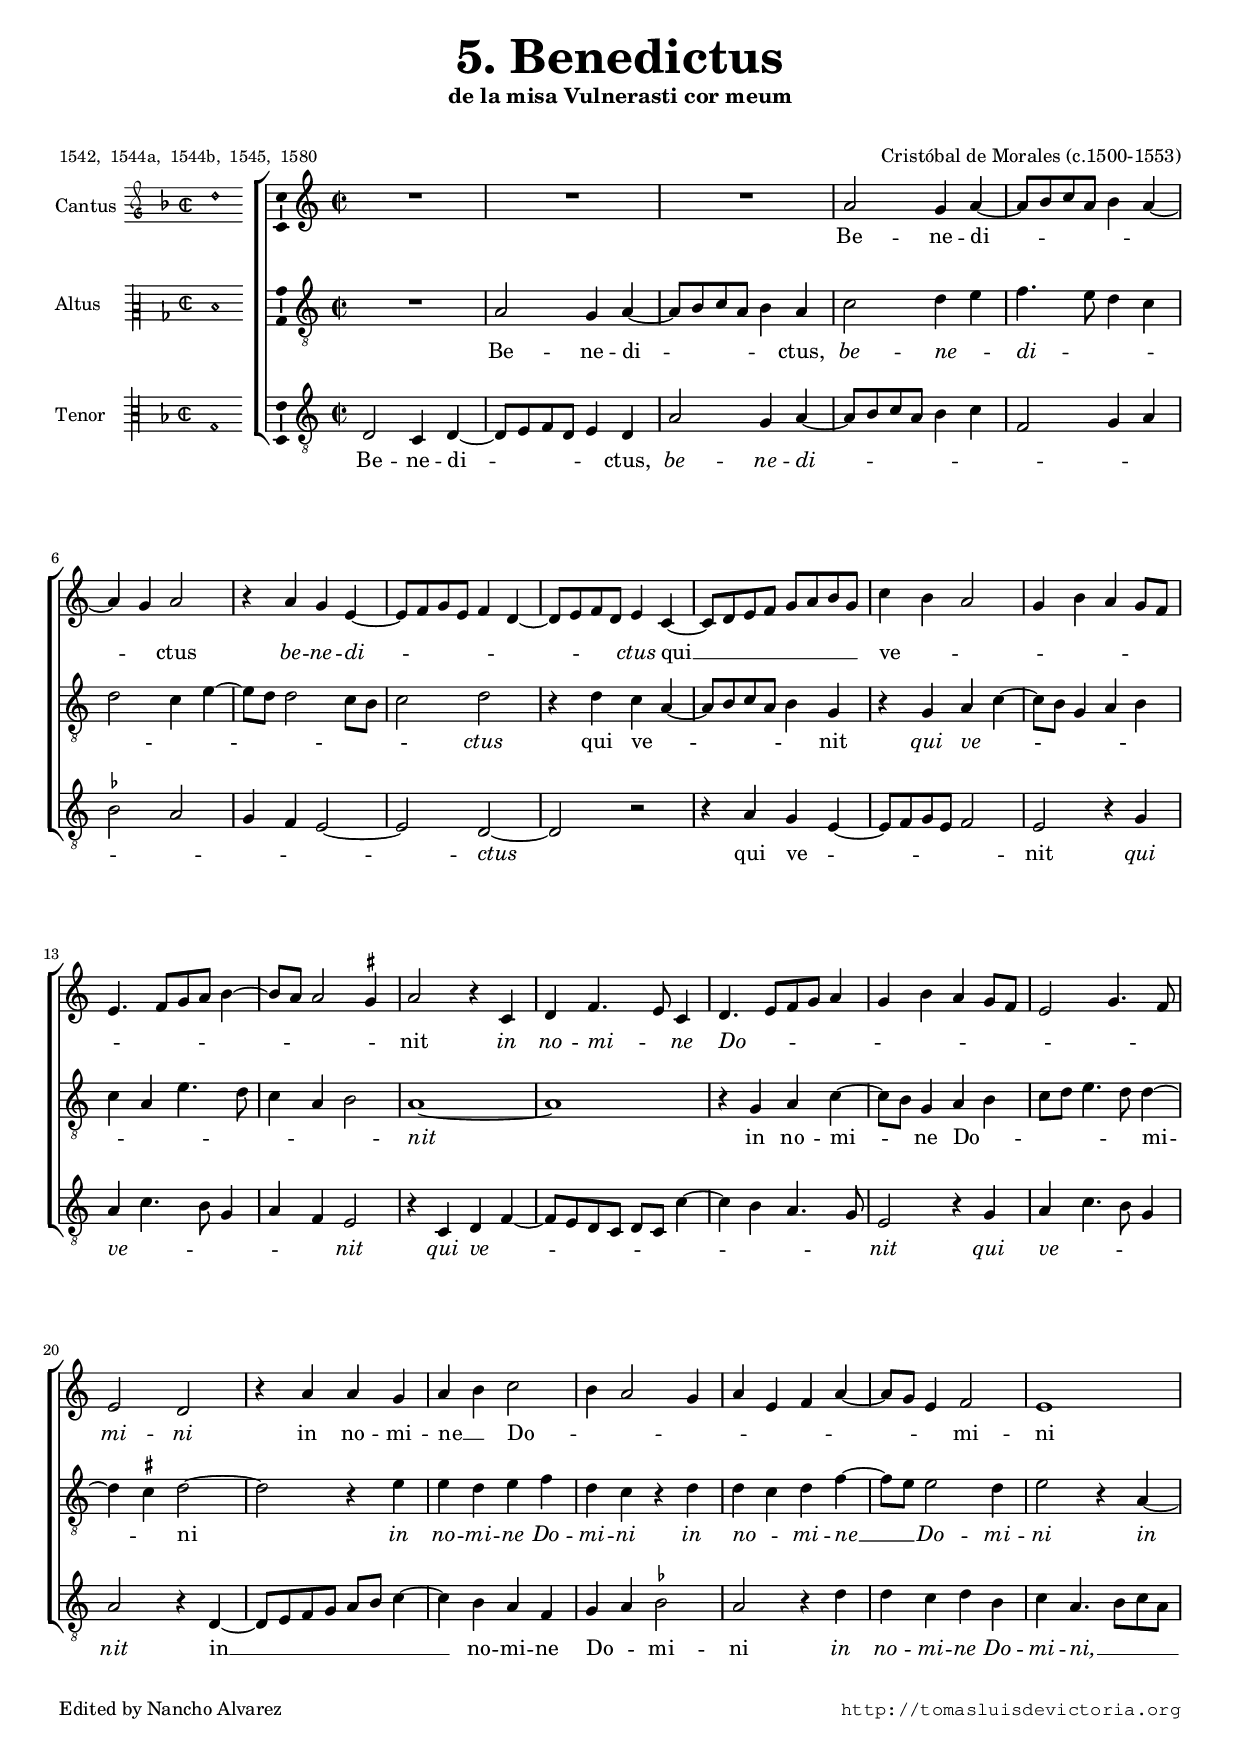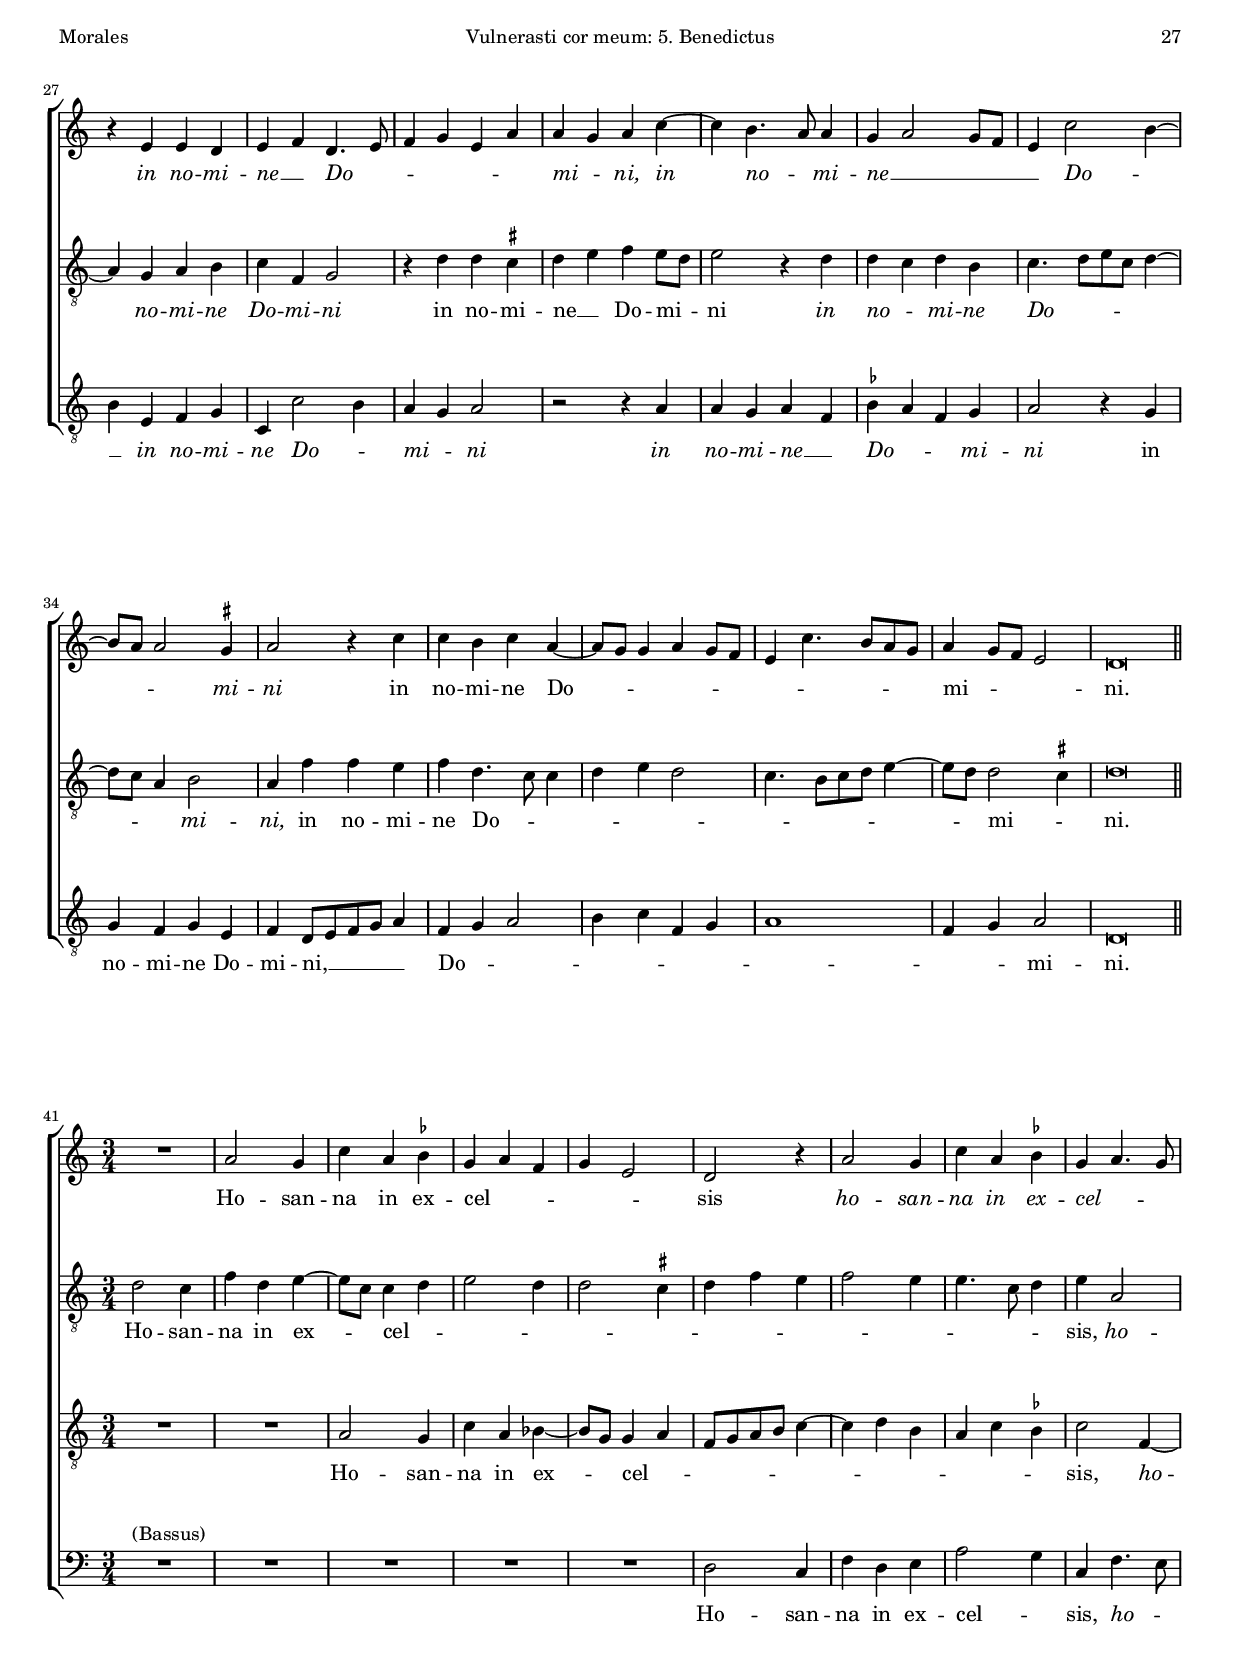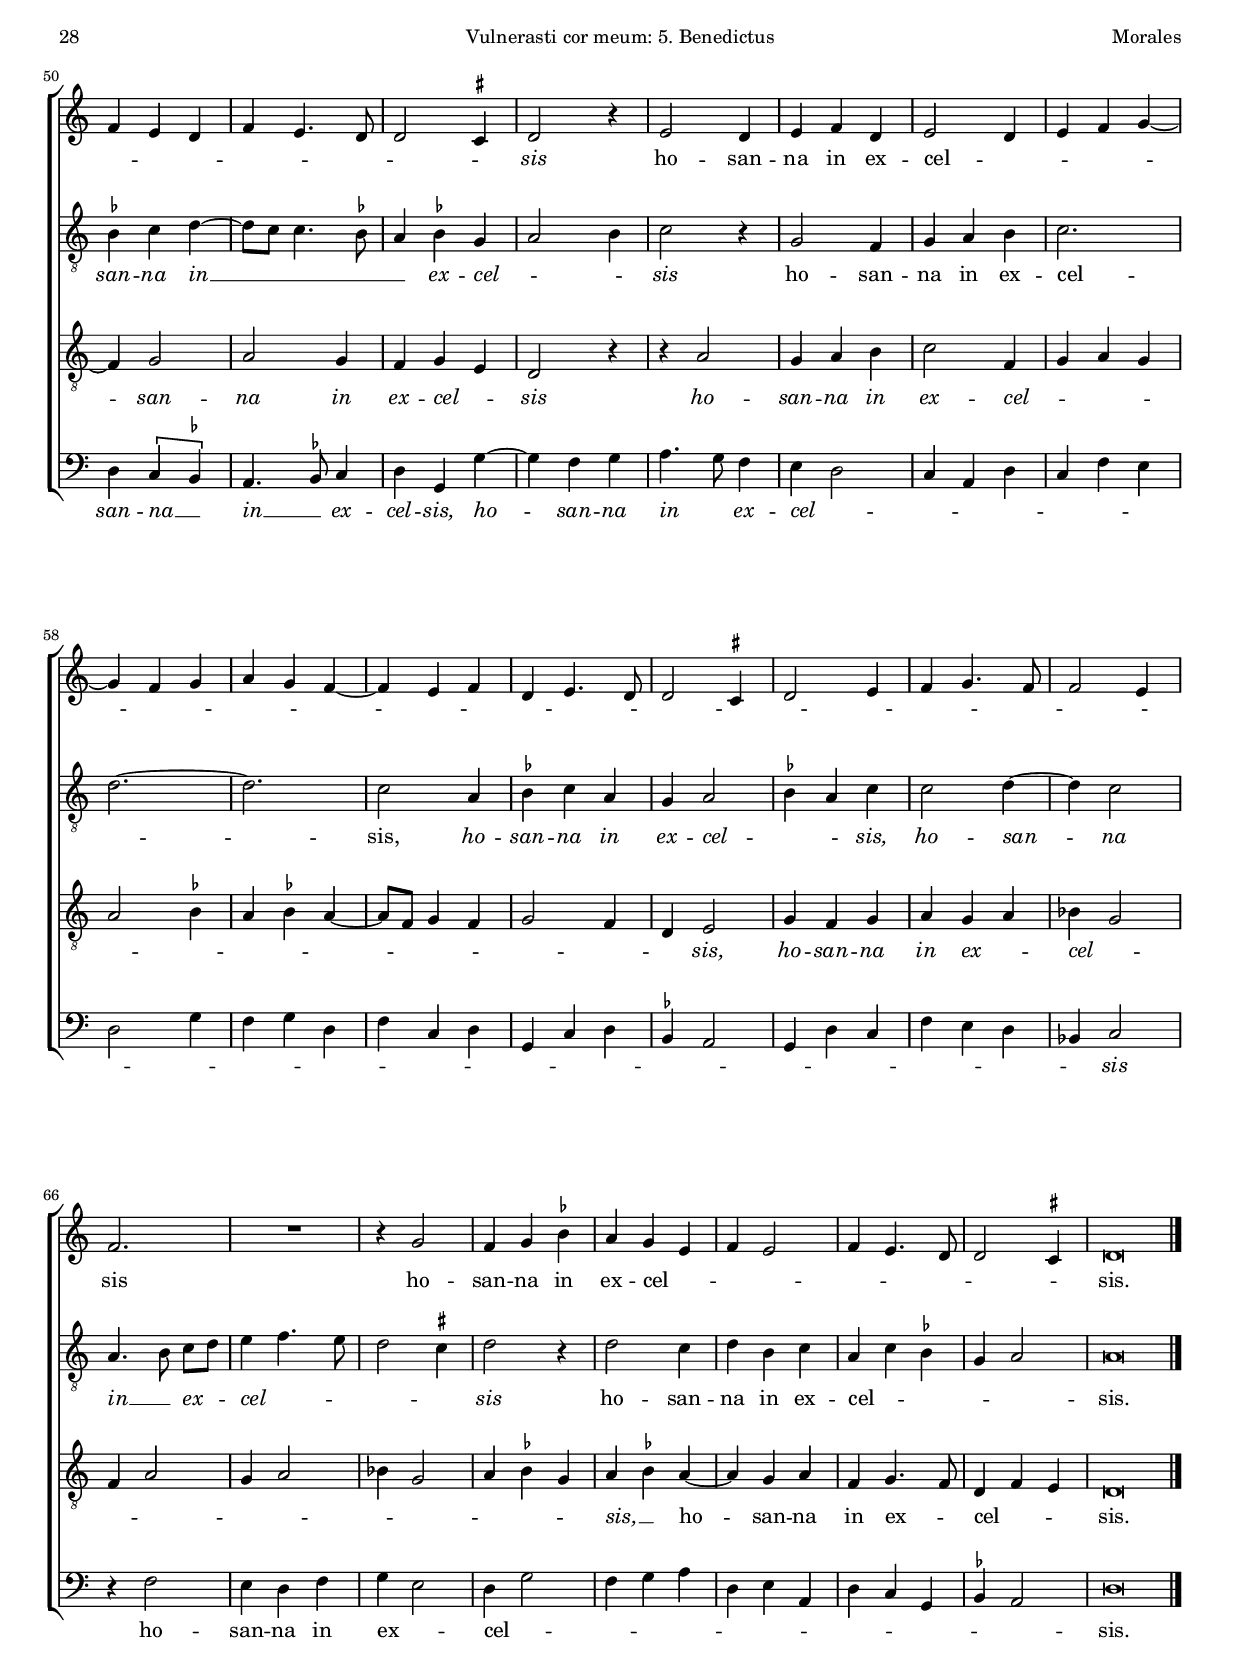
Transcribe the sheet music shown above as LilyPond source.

\version "2.18.0"

#(set-default-paper-size "a4")
#(set-global-staff-size 16.4)
#(ly:set-option 'point-and-click #f)
%mobile -s16.0 -i3.2

italicas=\override LyricText.font-shape = #'italic
rectas=\override LyricText.font-shape = #'upright
ss=\once \set suggestAccidentals = ##t
incipitwidth = 20

htitle="Vulnerasti cor meum: 5. Benedictus"
hcomposer="Morales"

\header {
	title=\markup{\fontsize #4 "5. Benedictus"}
	subtitle=\markup{"de la misa Vulnerasti cor meum"}
	subsubtitle=\markup{\null \vspace #1 }
        composer="Cristóbal de Morales (c.1500-1553)"
        pdfauthor=\composer
	%opus="(-)"
	poet=\markup{\smaller "1542,  1544a,  1544b,  1545,  1580"}
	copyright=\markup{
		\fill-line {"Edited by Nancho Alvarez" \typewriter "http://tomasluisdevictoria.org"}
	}
%	tagline=""
}




global={\key f \major \time 2/2  \skip 1*40 \bar "||" \time 3/4 \break
					\skip 1*3/4*34 \bar "|."
}

cantus={
	R1*4/4 |
	R1*4/4 |
	R1*4/4 |
	d''2 c''4 d'' ~ |
%5
	d''8 e'' f'' d'' e''4 d'' ~ |
	d'' c'' d''2 |
	r4 d'' c'' a' ~ |
	a'8 bes' c'' a' bes'4 g' ~ |
	g'8 a' bes' g' a'4 f' ~ |
%10
	f'8 g' a' bes' c'' d'' e'' c'' |
	f''4 e'' d''2 |
	c''4 e'' d'' c''8 bes' |
	a'4.  bes'8[ c'' d''] e''4 ~ |
	e''8 d'' d''2 \ss cis''4 |
%15
	d''2 r4 f' |
	g' bes'4. a'8 f'4 |
	g'4.  a'8[ bes' c''] d''4 |
	c'' e'' d'' c''8 bes' |
	a'2 c''4. bes'8 |
%20
	a'2 g' |
	r4 d'' d'' c'' |
	d'' e'' f''2 |
	e''4 d''2 c''4 |
	d'' a' bes' d'' ~ |
%25
	d''8 c'' a'4 bes'2 |
	a'1 |
	r4 a' a' g' |
	a' bes' g'4. a'8 |
	bes'4 c'' a' d'' |
%30
	d'' c'' d'' f'' ~ |
	f'' e''4. d''8 d''4 |
	c'' d''2 c''8 bes' |
	a'4 f''2 e''4 ~ |
	e''8 d'' d''2 \ss cis''4 |
%35
	d''2 r4 f'' |
	f'' e'' f'' d'' ~ |
	d''8 c'' c''4 d'' c''8 bes' |
	a'4 f''4. e''8 d'' c'' |
	d''4 c''8 bes' a'2 |
%40
	g'\breve*1/2 |
	R1*3/4 |
	d''2 c''4 |
	f'' d'' \ss ees'' |
	c'' d'' bes' |
%45
	c'' a'2 |
	g' r4 |
	d''2 c''4 |
	f'' d'' \ss ees'' |
	c'' d''4. c''8 |
%50
	bes'4 a' g' |
	bes' a'4. g'8 |
	g'2 \ss fis'4 |
	g'2 r4 |
	a'2 g'4 |
%55
	a' bes' g' |
	a'2 g'4 |
	a' bes' c'' ~ |
	c'' bes' c'' |
	d'' c'' bes' ~ |
%60
	bes' a' bes' |
	g' a'4. g'8 |
	g'2 \ss fis'4 |
	g'2 a'4 |
	bes' c''4. bes'8 |
%65
	bes'2 a'4 |
	bes'2. |
	R1*3/4 |
	r4 c''2 |
	bes'4 c'' \ss ees'' |
%70
	d'' c'' a' |
	bes' a'2 |
	bes'4 a'4. g'8 |
	g'2 \ss fis'4 |
	g'\breve*3/8 
}

altus={
	R1*4/4 |
	d'2 c'4 d' ~ |
	d'8 e' f' d' e'4 d' |
	f'2 g'4 a' |
%5
	bes'4. a'8 g'4 f' |
	g'2 f'4 a' ~ |
	a'8 g' g'2 f'8 e' |
	f'2 g' |
	r4 g' f' d' ~ |
%10
	d'8 e' f' d' e'4 c' |
	r c' d' f' ~ |
	f'8 e' c'4 d' e' |
	f' d' a'4. g'8 |
	f'4 d' e'2 |
%15
	d'1 ~ |
	d' |
	r4 c' d' f' ~ |
	f'8 e' c'4 d' e' |
	f'8 g' a'4. g'8 g'4 ~ |
%20
	g' \ss fis' g'2 ~ |
	g' r4 a' |
	a' g' a' bes' |
	g' f' r g' |
	g' f' g' bes' ~ |
%25
	bes'8 a' a'2 g'4 |
	a'2 r4 d' ~ |
	d' c' d' e' |
	f' bes c'2 |
	r4 g' g' \ss fis' |
%30
	g' a' bes' a'8 g' |
	a'2 r4 g' |
	g' f' g' e' |
	f'4.  g'8[ a' f'] g'4 ~ |
	g'8 f' d'4 e'2 |
%35
	d'4 bes' bes' a' |
	bes' g'4. f'8 f'4 |
	g' a' g'2 |
	f'4.  e'8[ f' g'] a'4 ~ |
	a'8 g' g'2 \ss fis'4 |
%40
	g'\breve*1/2 |
	g'2 f'4 |
	bes' g' a' ~ |
	a'8 f' f'4 g' |
	a'2 g'4 |
%45
	g'2 \ss fis'4 |
	g' bes' a' |
	bes'2 a'4 |
	a'4. f'8 g'4 |
	a' d'2 |
%50
	\ss ees'4 f' g' ~ |
	g'8 f' f'4. \ss ees'8 |
	d'4 \ss ees' c' |
	d'2 e'4 |
	f'2 r4 |
%55
	c'2 bes4 |
	c' d' e' |
	f'2. |
	g' ~ |
	g' |
%60
	f'2 d'4 |
	\ss ees' f' d' |
	c' d'2 |
	\ss ees'4 d' f' |
	f'2 g'4 ~ |
%65
	g' f'2 |
	d'4. e'8  f'[ g'] |
	a'4 bes'4. a'8 |
	g'2 \ss fis'4 |
	g'2 r4 |
%70
	g'2 f'4 |
	g' e' f' |
	d' f' \ss ees' |
	c' d'2 |
	d'\breve*3/8
}

tenor={
	g2 f4 g ~ |
	g8 a bes g a4 g |
	d'2 c'4 d' ~ |
	d'8 e' f' d' e'4 f' |
%5
	bes2 c'4 d' |
	\ss ees'2 d' |
	c'4 bes a2 ~ |
	a g ~ |
	g r |
%10
	r4 d' c' a ~ |
	a8 bes c' a bes2 |
	a r4 c' |
	d' f'4. e'8 c'4 |
	d' bes a2 |
%15
	r4 f g bes ~ |
	bes8 a g f g f f'4 ~ |
	f' e' d'4. c'8 |
	a2 r4 c' |
	d' f'4. e'8 c'4 |
%20
	d'2 r4 g ~ |
	g8 a bes c' d' e' f'4 ~ |
	f' e' d' bes |
	c' d' \ss ees'2 |
	d' r4 g' |
%25
	g' f' g' e' |
	f' d'4. e'8 f' d' |
	e'4 a bes c' |
	f f'2 e'4 |
	d' c' d'2 |
%30
	r r4 d' |
	d' c' d' bes |
	\ss ees' d' bes c' |
	d'2 r4 c' |
	c' bes c' a |
%35
	bes  g8[ a bes c'] d'4 |
	bes c' d'2 |
	e'4 f' bes c' |
	d'1 |
	bes4 c' d'2 |
%40
	g\breve*1/2 |
	\time 3/4 R1*3/4 |
	R1*3/4 |
	d'2 c'4 |
	f' d' ees' ~ |
%45
	ees'8 c' c'4 d' |
	bes8 c' d' e' f'4 ~ |
	f' g' e' |
	d' f' \ss ees' |
	f'2 bes4 ~ |
%50
	bes c'2 |
	d' c'4 |
	bes c' a |
	g2 r4 |
	r d'2 |
%55
	c'4 d' e' |
	f'2 bes4 |
	c' d' c' |
	d'2 \ss ees'4 |
	d' \ss ees' d' ~ |
%60
	d'8 bes c'4 bes |
	c'2 bes4 |
	g a2 |
	c'4 bes c' |
	d' c' d' |
%65
	ees' c'2 |
	bes4 d'2 |
	c'4 d'2 |
	ees'4 c'2 |
	d'4 \ss ees' c' |
%70
	d' \ss ees' d' ~ |
	d' c' d' |
	bes c'4. bes8 |
	g4 bes a |
	g\breve*3/8
}

bassus={
	R1*4/4 |
	R1*4/4 |
	R1*4/4 |
	R1*4/4 |
%5
	R1*4/4 |
	R1*4/4 |
	R1*4/4 |
	R1*4/4 |
	R1*4/4 |
%10
	R1*4/4 |
	R1*4/4 |
	R1*4/4 |
	R1*4/4 |
	R1*4/4 |
%15
	R1*4/4 |
	R1*4/4 |
	R1*4/4 |
	R1*4/4 |
	R1*4/4 |
%20
	R1*4/4 |
	R1*4/4 |
	R1*4/4 |
	R1*4/4 |
	R1*4/4 |
%25
	R1*4/4 |
	R1*4/4 |
	R1*4/4 |
	R1*4/4 |
	R1*4/4 |
%30
	R1*4/4 |
	R1*4/4 |
	R1*4/4 |
	R1*4/4 |
	R1*4/4 |
%35
	R1*4/4 |
	R1*4/4 |
	R1*4/4 |
	R1*4/4 |
	R1*4/4 |
%40
	R1*4/4 |
	\override Score.TimeSignature.break-visibility = ##(#f #t #t)
	\once \override TextScript.padding = #1
	s4*0^\markup{"(Bassus)"}
	\time 3/4 R1*3/4 |
	R1*3/4 |
	R1*3/4 |
	R1*3/4 |
%45
	R1*3/4 |
	g2 f4 |
	bes g a |
	d'2 c'4 |
	f bes4. a8 |
%50
	g4 \[f \ss ees\] |
	d4. \ss ees8 f4 |
	g c c' ~ |
	c' bes c' |
	d'4. c'8 bes4 |
%55
	a g2 |
	f4 d g |
	f bes a |
	g2 c'4 |
	bes c' g |
%60
	bes f g |
	c f g |
	\ss ees d2 |
	c4 g f |
	bes a g |
%65
	ees f2 |
	r4 bes2 |
	a4 g bes |
	c' a2 |
	g4 c'2 |
%70
	bes4 c' d' |
	g a d |
	g f c |
	\ss ees d2 |
	g\breve*3/8
}

textocantus=\lyricmode{
Be -- ne -- di -- _ _ _ _ _ _ _ _ ctus
\italicas
be -- ne -- di -- _ _ _ _ _ _ _ _ _ _ ctus 
\rectas
qui __ _ _ _ _ _ _ _ _ ve -- _ _ _ _ _ _ _ _ _ _ _ _ _ _ _ _ nit
\italicas
in no -- mi -- _ ne Do -- _ _ _ _ _ _ _ _ _ _ _ _ mi -- ni
\rectas
in no -- mi -- ne __ _ Do -- _ _ _ _ _ _ _ _ _ _ mi -- ni
\italicas
in no -- mi -- ne __ _ Do -- _ _ _ _ _ mi -- _ ni,
in _ no -- _ mi -- ne __ _ _ _ _ Do -- _ _ _ _ mi -- ni
\rectas
in no -- mi -- ne Do -- _ _ _ _ _ _ _ _ _ _ _ mi -- _ _ _ ni.
Ho -- san -- na in ex -- cel -- _ _ _ _ sis
\italicas
ho -- san -- na in ex -- cel -- _ _ _ _ _ _ _ _ _ _ sis
\rectas
ho -- san -- na in ex -- cel -- _ _ _ _ _ _ _ _ _ _ _ _ _ _ _ _ _ _ _ _ _ _ _ _ _ sis
ho -- san -- na in ex -- cel -- _ _ _ _ _ _ _ _ sis.
}

textoaltus=\lyricmode{
Be -- ne -- di -- _ _ _ _ _ ctus,
\italicas
be -- ne -- _ di -- _ _ _ _ _ _ _ _ _ _ _ _ ctus
\rectas
qui ve -- _ _ _ _ _ _ nit
\italicas
qui ve -- _ _ _ _ _ _ _ _ _ _ _ _ _ nit _
\rectas
in no -- mi -- _ _ ne Do -- _ _ _ _ _ mi -- _ _ ni _
\italicas
in no -- mi -- ne Do -- mi -- ni
in no -- _ mi -- ne __ _ _ Do -- mi -- ni
in _ no -- mi -- ne Do -- mi -- ni
\rectas
in no -- mi -- ne __ _ Do -- mi -- _ ni
\italicas
in no -- _ mi -- ne Do -- _ _ _ _ _ _ _ mi -- ni,
\rectas
in no -- mi -- ne Do -- _ _ _ _ _ _ _ _ _ _ _ _ mi -- _ ni.
Ho -- san -- na in ex -- _ _ cel -- _ _ _ _ _ _ _ _ _ _ _ _ _ sis,
\italicas
ho -- san -- na in __ _ _ _ _ _ ex -- cel -- _ _ sis
\rectas
ho -- san -- na in ex -- cel -- _ _ sis,
\italicas
ho -- san -- na in ex -- cel -- _ _ sis,
ho -- san -- _ na in __ _ ex -- _ cel -- _ _ _ _ sis
\rectas
ho -- san -- na in ex -- cel -- _ _ _ _ sis.
}

textotenor=\lyricmode{
Be -- ne -- di -- _ _ _ _ _ ctus,
\italicas
be -- ne -- di -- _ _ _ _ _ _ _ _ _ _ _ _ _ _ _ ctus _
\rectas
qui ve -- _ _ _ _ _ _ nit
\italicas
qui ve -- _ _ _ _ _ nit
qui ve -- _ _ _ _ _ _ _ _ _ _ _ _ nit
qui ve -- _ _ _ nit
\rectas
in __ _ _ _ _ _ _ _ _ no -- mi -- ne Do -- _ mi -- ni
\italicas
in no -- mi -- ne Do -- mi -- ni, __ _ _ _ _ 
in no -- mi -- ne Do -- _ mi -- _ ni
in no -- mi -- ne __ _ Do -- _ _ mi -- ni
\rectas
in no -- mi -- ne Do -- mi -- ni, __ _ _ _ _ Do -- _ _ _ _ _ _ _ _ _ mi -- ni.
Ho -- san -- na in ex -- _ _ cel -- _ _ _ _ _ _ _ _ _ _ _ _ sis,
\italicas
ho -- _ san -- na in ex -- cel -- _ sis
ho -- san -- na in ex -- cel -- _ _ _ _ _ _ _ _ _ _ _ _ _ _ _ sis,
ho -- san -- na in ex -- _ cel -- _ _ _ _ _ _ _ _ _ _ sis, __ _
\rectas
ho -- _ san -- na in ex -- _ cel -- _ _ sis.
}

textobassus=\lyricmode{
Ho -- san -- na in ex -- cel -- _ sis,
\italicas
ho -- _ san -- na __ _ in __ _ ex -- cel -- sis,
ho -- _ san -- na in _ ex -- cel -- _ _ _ _ _ _ _ _ _ _ _ _ _ _ _ _ _ _ _ _ _ _ _ _ _ _ _ sis
\rectas
ho -- san -- na in ex -- _ cel -- _ _ _ _ _ _ _ _ _ _ _ _ sis.
}

incipitcantus=\markup{
	\score{
		{ 
		\set Staff.instrumentName="Cantus "
		\override NoteHead.style = #'neomensural
		\override Rest.style = #'neomensural
		\override Staff.TimeSignature.style = #'neomensural
		\cadenzaOn 
		\clef "petrucci-g"
		\key f \major
		\time 2/2
		d''1
		} 
	\layout {
		\context {\Voice
			\remove Ligature_bracket_engraver
			\consists Mensural_ligature_engraver
		}
		line-width=\incipitwidth
		indent = 0
	}
	}
}


incipitaltus=\markup{
	\score{
		{ 
		\set Staff.instrumentName="Altus    "
		\override NoteHead.style = #'neomensural 
		\override Rest.style = #'neomensural
		\override Staff.TimeSignature.style = #'neomensural
		\cadenzaOn 
		\clef "petrucci-c2"
		\key f \major
		\time 2/2
		d'1
		} 
	\layout {
		\context {\Voice
			\remove Ligature_bracket_engraver
			\consists Mensural_ligature_engraver
		}
		line-width=\incipitwidth
		indent = 0
	}
	}
}


incipittenor=\markup{
	\score{
		{ 
		\set Staff.instrumentName="Tenor   "
		\override NoteHead.style = #'neomensural 
		\override Rest.style = #'neomensural
		\override Staff.TimeSignature.style = #'neomensural
		\cadenzaOn 
		\clef "petrucci-c3"
		\key f \major
		\time 2/2
		g1
		} 
	\layout {
		\context {\Voice
			\remove Ligature_bracket_engraver
			\consists Mensural_ligature_engraver
		}
		line-width=\incipitwidth
		indent=0
	}
	}
}


\score {\transpose c' g{
\new ChoirStaff<<

	\new Staff <<\global
	\new Voice="v1" {
		\set Staff.instrumentName=\incipitcantus
		\clef "treble"
		\cantus }
	\new Lyrics \lyricsto "v1" {\textocantus }
	>>

	
	\new Staff << \global
	\new Voice="v2" {
		\set Staff.instrumentName=\incipitaltus
		\clef "G_8" 
		\altus}
	\new Lyrics \lyricsto "v2" {\textoaltus }
	>>

	
	\new Staff <<\global
	\new Voice="v3" {
		\set Staff.instrumentName=\incipittenor
		\clef "G_8"
		\tenor }
	\new Lyrics \lyricsto "v3" {\textotenor }
	>>
	

	\new Staff \with{\remove Ambitus_engraver} <<\global
	\new Voice="v4" {
		%\set Staff.instrumentName=\incipitbassus
		\clef "bass" 
		\bassus }
	\new Lyrics \lyricsto "v4" {\textobassus }
	>>
	
>>

	}%transpose

\layout{ 
	\context {\Lyrics 
		\override VerticalAxisGroup.staff-affinity = #UP
		\override VerticalAxisGroup.nonstaff-relatedstaff-spacing =
			#'((basic-distance . 0) (minimum-distance . 0) (padding . 1))
		\override LyricText.font-size = #1.2
		\override LyricHyphen.minimum-distance = #0.5
	}
	\context {\Score 
		tempoHideNote = ##t
		\override BarNumber.padding = #2 
	}
	\context {\Voice 
		melismaBusyProperties = #'()
		%autoBeaming = ##f
	}
	\context {\Staff 
                \RemoveEmptyStaves
                \override VerticalAxisGroup.remove-first = ##t
		\override VerticalAxisGroup.staff-staff-spacing =
			#'((basic-distance . 11) (minimum-distance . 0) (padding . 1))
		\consists Ambitus_engraver 
		\override LigatureBracket.padding = #1
	}
}

%\midi { \mtempo }

}


\paper{
	evenHeaderMarkup=\markup  \fill-line { \fromproperty #'page:page-number-string \htitle \hcomposer }
	oddHeaderMarkup= \markup  \fill-line { \on-the-fly #not-first-page \hcomposer \on-the-fly #not-first-page \htitle \on-the-fly #not-first-page \fromproperty #'page:page-number-string }
	%system-count=20
	%page-count = 8
	ragged-last-bottom = ##f
	indent=3.5\cm
	system-system-spacing =
	#'((basic-distance . 19) (minimum-distance . 0) (padding . 5))
	top-system-spacing = % header
	#'((basic-distance . 8) (minimum-distance . 0) (padding . 0))
	last-bottom-spacing = % footer
	#'((basic-distance . 12) (minimum-distance . 0) (padding . 0))


first-page-number=26
oddHeaderMarkup=\markup \fill-line {\hcomposer \htitle \fromproperty #'page:page-number-string }
evenHeaderMarkup=\markup \fill-line {\on-the-fly #not-first-page \fromproperty #'page:page-number-string \on-the-fly #not-first-page \htitle \on-the-fly #not-first-page \hcomposer }
}